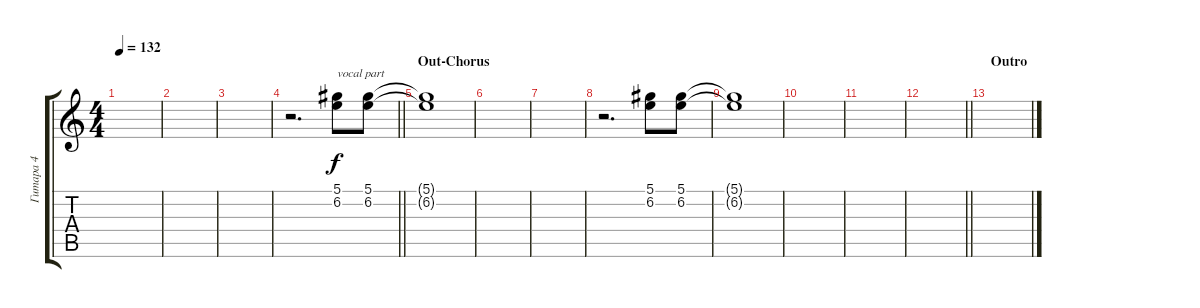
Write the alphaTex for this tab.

\track ("Гитара 4" "Гитара 4") {solo instrument electricguitarclean}
\staff {score tabs}
\tuning (Eb4 Bb3 Gb3 Db3 Ab2 Db2) {hide}
\ts (4 4)
\tempo 132
\clef g2
\ks c
|
|
|
\barLineRight lightlight
r.2{d volume 12 instrument brasssection} (5.1 6.2).8{txt "vocal part"} (5.1 6.2).8 |
\section ("" "Out-Chorus")
(5.1{t} 6.2{t}).1 |
|
|
r.2{d} (5.1 6.2).8 (5.1 6.2).8 |
(5.1{t} 6.2{t}).1 |
|
|
\barLineRight lightlight
|
\section ("" "Outro")
